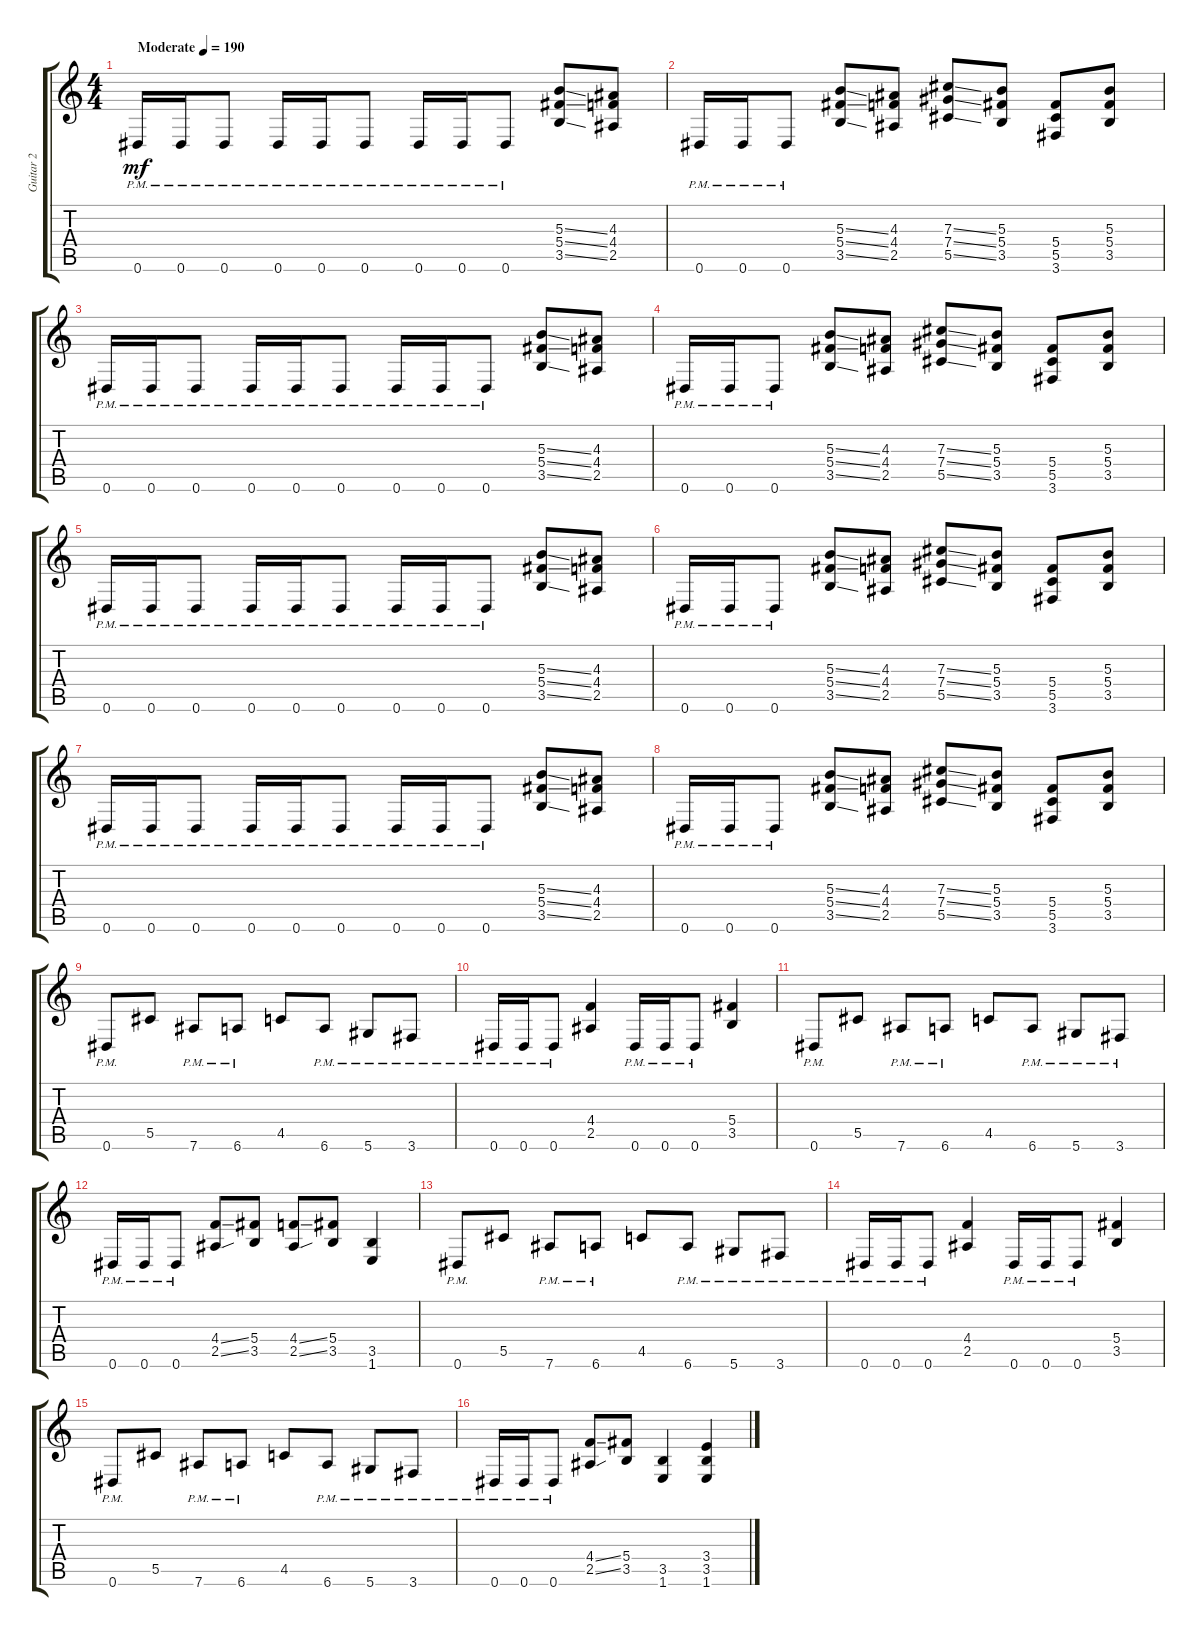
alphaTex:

\track ("Guitar 2" "Guitar 2") {instrument distortionguitar}
\staff {score tabs}
\tuning (Eb4 Bb3 Gb3 Db3 Ab2 Eb2) {hide}
\ts (4 4)
\tempo (190 "Moderate")
\clef g2
\ks c
0.6{pm}.16{dy mf instrument distortionguitar} 0.6{pm}.16 0.6{pm}.8 0.6{pm}.16 0.6{pm}.16 0.6{pm}.8 0.6{pm}.16 0.6{pm}.16 0.6{pm}.8 (5.3{ss} 5.4{ss} 3.5{ss}).8 (4.3 4.4 2.5).8 |
0.6{pm}.16 0.6{pm}.16 0.6{pm}.8 (5.3{ss} 5.4{ss} 3.5{ss}).8 (4.3 4.4 2.5).8 (7.3{ss} 7.4{ss} 5.5{ss}).8 (5.3 5.4 3.5).8 (5.4 5.5 3.6).8 (5.3 5.4 3.5).8 |
0.6{pm}.16 0.6{pm}.16 0.6{pm}.8 0.6{pm}.16 0.6{pm}.16 0.6{pm}.8 0.6{pm}.16 0.6{pm}.16 0.6{pm}.8 (5.3{ss} 5.4{ss} 3.5{ss}).8 (4.3 4.4 2.5).8 |
0.6{pm}.16 0.6{pm}.16 0.6{pm}.8 (5.3{ss} 5.4{ss} 3.5{ss}).8 (4.3 4.4 2.5).8 (7.3{ss} 7.4{ss} 5.5{ss}).8 (5.3 5.4 3.5).8 (5.4 5.5 3.6).8 (5.3 5.4 3.5).8 |
0.6{pm}.16 0.6{pm}.16 0.6{pm}.8 0.6{pm}.16 0.6{pm}.16 0.6{pm}.8 0.6{pm}.16 0.6{pm}.16 0.6{pm}.8 (5.3{ss} 5.4{ss} 3.5{ss}).8 (4.3 4.4 2.5).8 |
0.6{pm}.16 0.6{pm}.16 0.6{pm}.8 (5.3{ss} 5.4{ss} 3.5{ss}).8 (4.3 4.4 2.5).8 (7.3{ss} 7.4{ss} 5.5{ss}).8 (5.3 5.4 3.5).8 (5.4 5.5 3.6).8 (5.3 5.4 3.5).8 |
0.6{pm}.16 0.6{pm}.16 0.6{pm}.8 0.6{pm}.16 0.6{pm}.16 0.6{pm}.8 0.6{pm}.16 0.6{pm}.16 0.6{pm}.8 (5.3{ss} 5.4{ss} 3.5{ss}).8 (4.3 4.4 2.5).8 |
0.6{pm}.16 0.6{pm}.16 0.6{pm}.8 (5.3{ss} 5.4{ss} 3.5{ss}).8 (4.3 4.4 2.5).8 (7.3{ss} 7.4{ss} 5.5{ss}).8 (5.3 5.4 3.5).8 (5.4 5.5 3.6).8 (5.3 5.4 3.5).8 |
0.6{pm}.8 5.5.8 7.6{pm}.8 6.6{pm}.8 4.5.8 6.6{pm}.8 5.6{pm}.8 3.6{pm}.8 |
0.6{pm}.16 0.6{pm}.16 0.6{pm}.8 (4.4 2.5).4 0.6{pm}.16 0.6{pm}.16 0.6{pm}.8 (5.4 3.5).4 |
0.6{pm}.8 5.5.8 7.6{pm}.8 6.6{pm}.8 4.5.8 6.6{pm}.8 5.6{pm}.8 3.6{pm}.8 |
0.6{pm}.16 0.6{pm}.16 0.6{pm}.8 (4.4{ss} 2.5{ss}).8 (5.4 3.5).8 (4.4{ss} 2.5{ss}).8 (5.4 3.5).8 (3.5 1.6).4 |
0.6{pm}.8 5.5.8 7.6{pm}.8 6.6{pm}.8 4.5.8 6.6{pm}.8 5.6{pm}.8 3.6{pm}.8 |
0.6{pm}.16 0.6{pm}.16 0.6{pm}.8 (4.4 2.5).4 0.6{pm}.16 0.6{pm}.16 0.6{pm}.8 (5.4 3.5).4 |
0.6{pm}.8 5.5.8 7.6{pm}.8 6.6{pm}.8 4.5.8 6.6{pm}.8 5.6{pm}.8 3.6{pm}.8 |
0.6{pm}.16 0.6{pm}.16 0.6{pm}.8 (4.4{ss} 2.5{ss}).8 (5.4 3.5).8 (3.5 1.6).4 (3.4 3.5 1.6).4
